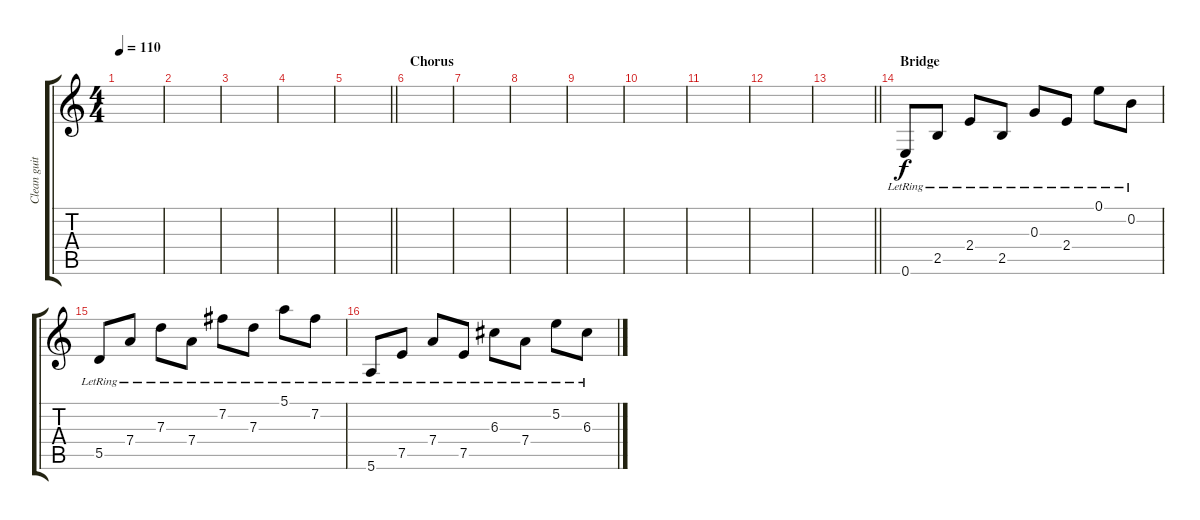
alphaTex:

\track ("Clean guitar" "Clean guit") {instrument electricguitarjazz}
\staff {score tabs}
\tuning (E4 B3 G3 D3 A2 E2) {hide}
\ts (4 4)
\tempo 110
\clef g2
\ks c
|
|
|
|
\barLineRight lightlight
|
\section ("" "Chorus")
|
|
|
|
|
|
|
\barLineRight lightlight
|
\section ("" "Bridge")
0.6{lr}.8 2.5{lr}.8 2.4{lr}.8 2.5{lr}.8 0.3{lr}.8 2.4{lr}.8 0.1{lr}.8 0.2{lr}.8 |
5.5{lr}.8 7.4{lr}.8 7.3{lr}.8 7.4{lr}.8 7.2{lr}.8 7.3{lr}.8 5.1{lr}.8 7.2{lr}.8 |
5.6{lr}.8 7.5{lr}.8 7.4{lr}.8 7.5{lr}.8 6.3{lr}.8 7.4{lr}.8 5.2{lr}.8 6.3{lr}.8
